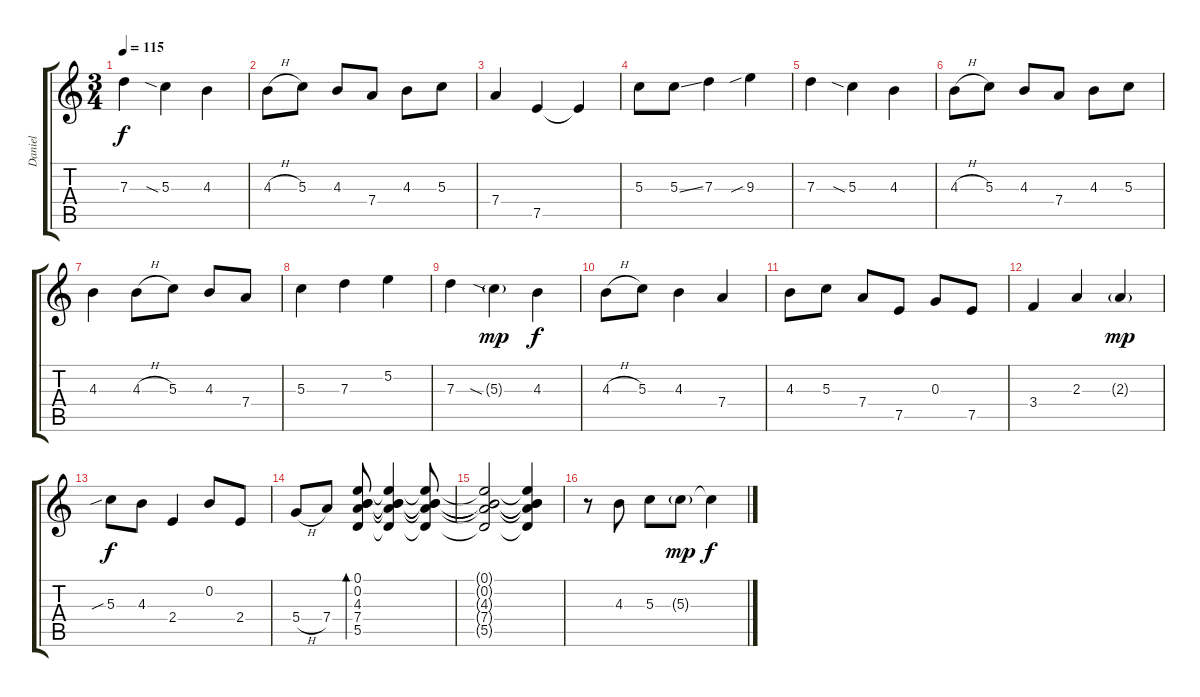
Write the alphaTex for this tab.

\track ("Daniel" "Daniel") {instrument acousticguitarsteel}
\staff {score tabs}
\tuning (E4 B3 G3 D3 A2 E2) {hide}
\ts (3 4)
\tempo 115
\clef g2
\ks c
7.3.4{dy f} 5.3{sia}.4 4.3.4 |
4.3{h}.8 5.3.8 4.3.8 7.4.8 4.3.8 5.3.8 |
7.4.4 7.5.4 7.5{t}.4 |
5.3.8 5.3{ss}.8 7.3.4 9.3{sib}.4 |
7.3.4 5.3{sia}.4 4.3.4 |
4.3{h}.8 5.3.8 4.3.8 7.4.8 4.3.8 5.3.8 |
4.3.4 4.3{h}.8 5.3.8 4.3.8 7.4.8 |
5.3.4 7.3.4 5.2.4 |
7.3.4 5.3{sia g}.4{dy mp} 4.3.4{dy f} |
4.3{h}.8 5.3.8 4.3.4 7.4.4 |
4.3.8 5.3.8 7.4.8 7.5.8 0.3.8 7.5.8 |
3.4.4 2.3.4 2.3{g}.4{dy mp} |
5.3{sib}.8{dy f} 4.3.8 2.4.4 0.2.8 2.4.8 |
5.4{h}.8 7.4.8 (0.1 0.2 4.3 7.4 5.5).8{bd 480} (0.1{t} 0.2{t} 4.3{t} 7.4{t} 5.5{t}).4 (0.1{t} 0.2{t} 4.3{t} 7.4{t} 5.5{t}).8 |
(0.1{t} 0.2{t} 4.3{t} 7.4{t} 5.5{t}).2 (0.1{t} 0.2{t} 4.3{t} 7.4{t} 5.5{t}).4 |
r.8 4.3.8 5.3.8 5.3{g}.8{dy mp} 5.3{t}.4{dy f}
